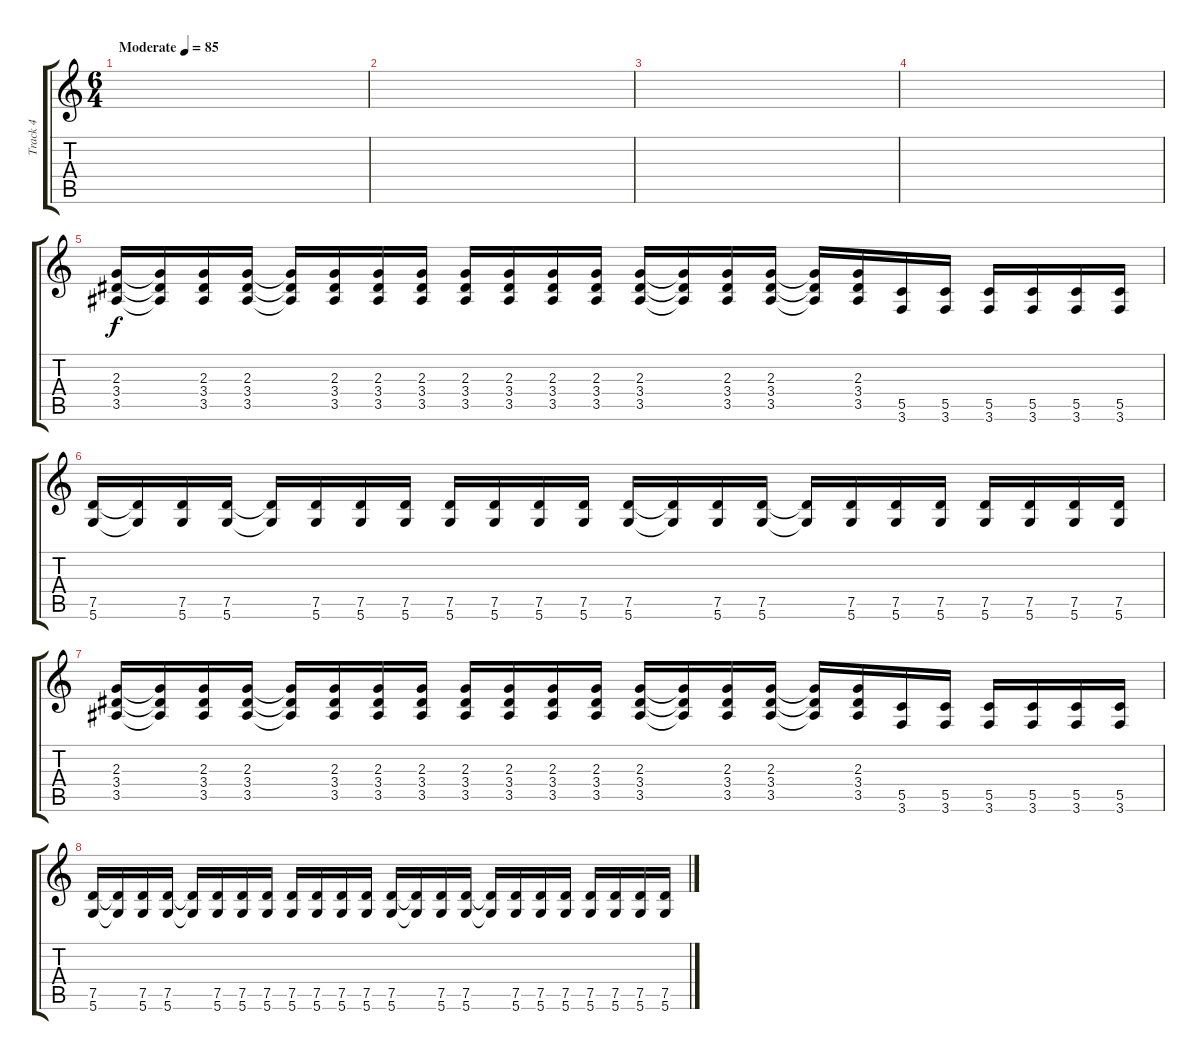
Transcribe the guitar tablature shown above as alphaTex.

\track ("Track 4" "Track 4") {instrument distortionguitar}
\staff {score tabs}
\tuning (D4 A3 F3 C3 G2 D2) {hide}
\ts (6 4)
\tempo (85 "Moderate")
\clef g2
\ks c
|
|
|
|
(2.3 3.4 3.5).16 (2.3{t} 3.4{t} 3.5{t}).16 (2.3 3.4 3.5).16 (2.3 3.4 3.5).16 (2.3{t} 3.4{t} 3.5{t}).16 (2.3 3.4 3.5).16 (2.3 3.4 3.5).16 (2.3 3.4 3.5).16 (2.3 3.4 3.5).16 (2.3 3.4 3.5).16 (2.3 3.4 3.5).16 (2.3 3.4 3.5).16 (2.3 3.4 3.5).16 (2.3{t} 3.4{t} 3.5{t}).16 (2.3 3.4 3.5).16 (2.3 3.4 3.5).16 (2.3{t} 3.4{t} 3.5{t}).16 (2.3 3.4 3.5).16 (5.5 3.6).16 (5.5 3.6).16 (5.5 3.6).16 (5.5 3.6).16 (5.5 3.6).16 (5.5 3.6).16 |
(7.5 5.6).16 (7.5{t} 5.6{t}).16 (7.5 5.6).16 (7.5 5.6).16 (7.5{t} 5.6{t}).16 (7.5 5.6).16 (7.5 5.6).16 (7.5 5.6).16 (7.5 5.6).16 (7.5 5.6).16 (7.5 5.6).16 (7.5 5.6).16 (7.5 5.6).16 (7.5{t} 5.6{t}).16 (7.5 5.6).16 (7.5 5.6).16 (7.5{t} 5.6{t}).16 (7.5 5.6).16 (7.5 5.6).16 (7.5 5.6).16 (7.5 5.6).16 (7.5 5.6).16 (7.5 5.6).16 (7.5 5.6).16 |
(2.3 3.4 3.5).16 (2.3{t} 3.4{t} 3.5{t}).16 (2.3 3.4 3.5).16 (2.3 3.4 3.5).16 (2.3{t} 3.4{t} 3.5{t}).16 (2.3 3.4 3.5).16 (2.3 3.4 3.5).16 (2.3 3.4 3.5).16 (2.3 3.4 3.5).16 (2.3 3.4 3.5).16 (2.3 3.4 3.5).16 (2.3 3.4 3.5).16 (2.3 3.4 3.5).16 (2.3{t} 3.4{t} 3.5{t}).16 (2.3 3.4 3.5).16 (2.3 3.4 3.5).16 (2.3{t} 3.4{t} 3.5{t}).16 (2.3 3.4 3.5).16 (5.5 3.6).16 (5.5 3.6).16 (5.5 3.6).16 (5.5 3.6).16 (5.5 3.6).16 (5.5 3.6).16 |
(7.5 5.6).16 (7.5{t} 5.6{t}).16 (7.5 5.6).16 (7.5 5.6).16 (7.5{t} 5.6{t}).16 (7.5 5.6).16 (7.5 5.6).16 (7.5 5.6).16 (7.5 5.6).16 (7.5 5.6).16 (7.5 5.6).16 (7.5 5.6).16 (7.5 5.6).16 (7.5{t} 5.6{t}).16 (7.5 5.6).16 (7.5 5.6).16 (7.5{t} 5.6{t}).16 (7.5 5.6).16 (7.5 5.6).16 (7.5 5.6).16 (7.5 5.6).16 (7.5 5.6).16 (7.5 5.6).16 (7.5 5.6).16
